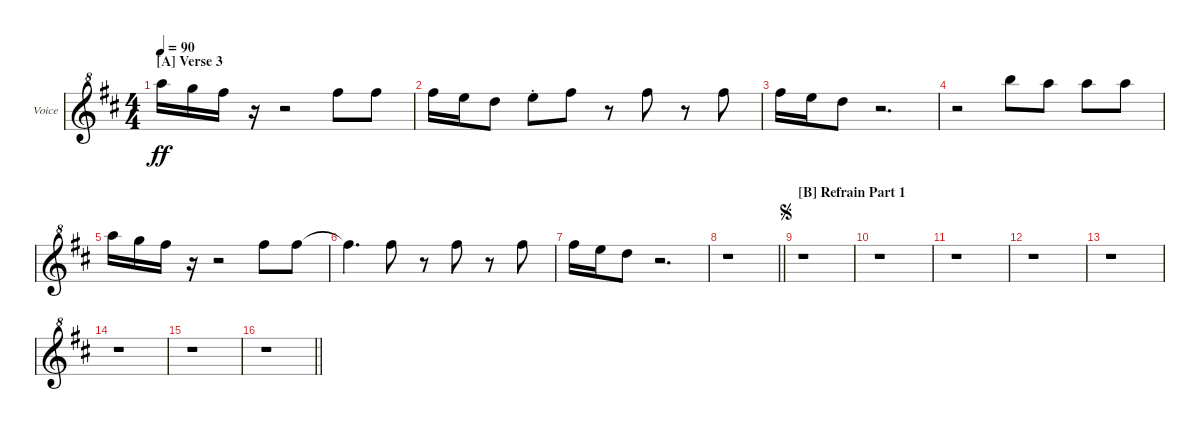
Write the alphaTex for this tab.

\defaultSystemsLayout 4
\bracketExtendMode groupsimilarinstruments
\firstSystemTrackNameOrientation horizontal
\otherSystemsTrackNameOrientation horizontal
\track ("Voice 3" "Voice") {instrument electricguitarclean}
\staff {score}
\tuning (E4 B3 G3 D3 A2 E2)
\ts (4 4)
\section ("A" "Verse 3")
\tempo 90
\clef g2
\ottava 8va
\scale
0.267462
\ks d
17.1.16{dy ff} 20.2.16 19.2.16 r.16 r.2 19.2.8 19.2.8 |
\scale
0.315162 19.2.16 21.3.16 19.3.8 21.3{st}.8 19.2.8 r.8 19.2.8 r.8 19.2.8 |
\scale
0.202726 19.2.16 21.3.16 19.3.8 r.2{d} |
\scale
0.214651 r.2 19.1.8 17.1.8 17.1.8 17.1.8 |
\scale
0.329832 17.1.16 20.2.16 19.2.16 r.16 r.2 19.2.8 19.2.8 |
\scale
0.292017 19.2{t}.4{d} 19.2.8 r.8 19.2.8 r.8 19.2.8 |
\scale
0.25 19.2.16 21.3.16 19.3.8 r.2{d} |
\scale
0.128151
\barLineRight lightlight
r.1 |
\section ("B" "Refrain Part 1")
\jump segno
\scale
0.25 r.1 |
\scale
0.25 r.1 |
\scale
0.25 r.1 |
\scale
0.25 r.1 |
\scale
0.25 r.1 |
\scale
0.25 r.1 |
\scale
0.25 r.1 |
\scale
0.25
\barLineRight lightlight
r.1
